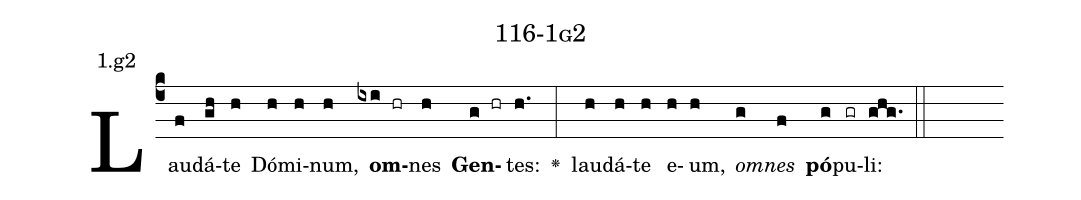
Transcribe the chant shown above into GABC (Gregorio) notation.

name: 116-1g2;
annotation: 1.g2;
%%
(c4)Lau(f)dá(gh)te(h) Dó(h)mi(h)num,(h) <b>om</b>(ixi hr)nes(h) <b>Gen</b>(g hr)tes:(h.) <v>\greheightstar</v>(:) lau(h)dá(h)te(h) e(h)um,(h) <i>om</i>(g)<i>nes</i>(f) <b>pó</b>(g)pu(gr)li:(ghg.) (::)


%E(h) u(h) o(g) u(f) a(g) e.(ghg.) (::)
